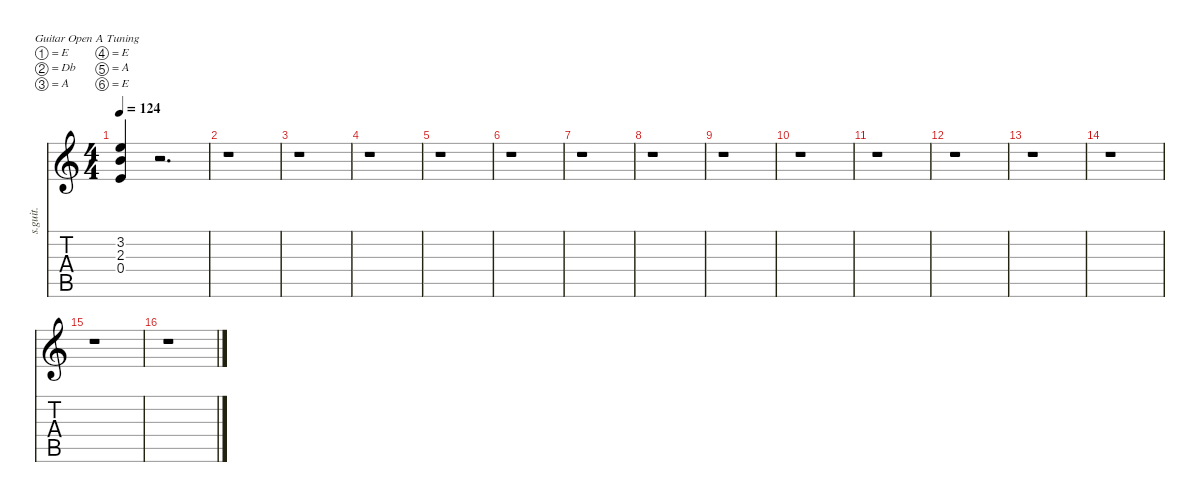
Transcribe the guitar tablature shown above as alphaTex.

\defaultSystemsLayout 4
\hideDynamics
\bracketExtendMode nobrackets
\track ("Jack White (Rhythm Guitar)" "s.guit.") {instrument overdrivenguitar}
\staff {score tabs}
\tuning (E4 Db4 A3 E3 A2 E2)
\ts (4 4)
\tempo 124
\clef g2
\ks c
(3.2 2.3 0.4).4{lyrics (0 "") lyrics (1 "") lyrics (2 "") lyrics (3 "") lyrics (4 "") dy mf} r.2{d} |
r.1 |
r.1 |
r.1 |
r.1 |
r.1 |
r.1 |
r.1 |
r.1 |
r.1 |
r.1 |
r.1 |
r.1 |
r.1 |
r.1 |
r.1
